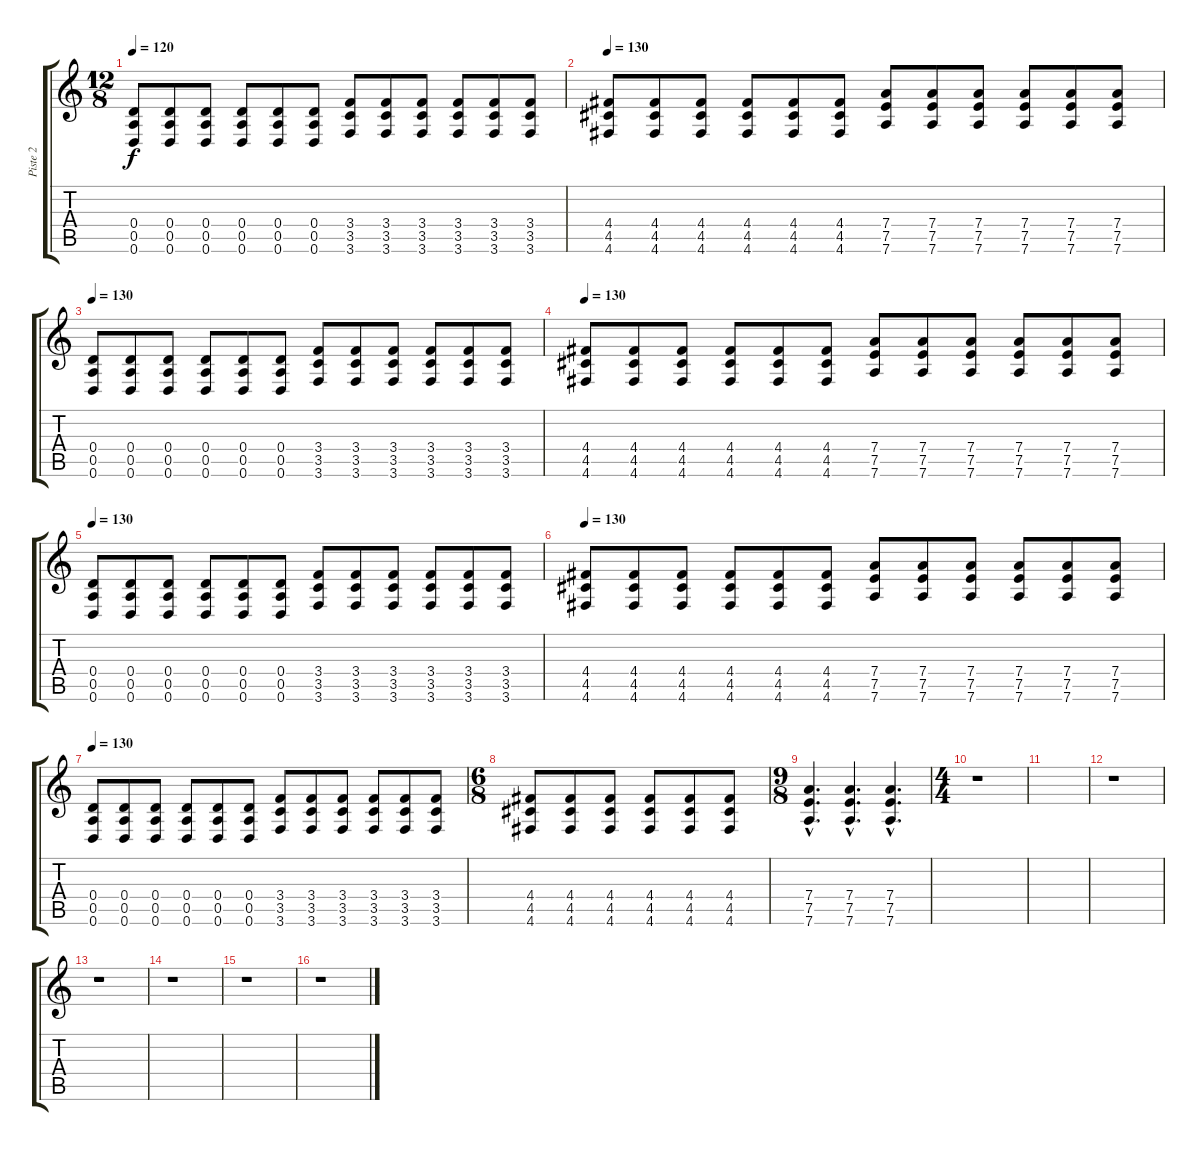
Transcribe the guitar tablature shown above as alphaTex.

\track ("Piste 2" "Piste 2") {instrument electricguitarmuted}
\staff {score tabs}
\tuning (E4 B3 G3 D3 A2 D2) {hide}
\ts (12 8)
\tempo 120
\tempo 130
\tempo 120
\clef g2
\ks c
(0.4 0.5 0.6).8{dy f instrument electricguitarmuted} (0.4 0.5 0.6).8 (0.4 0.5 0.6).8 (0.4 0.5 0.6).8 (0.4 0.5 0.6).8 (0.4 0.5 0.6).8 (3.4 3.5 3.6).8 (3.4 3.5 3.6).8 (3.4 3.5 3.6).8 (3.4 3.5 3.6).8 (3.4 3.5 3.6).8 (3.4 3.5 3.6).8 |
\tempo 130
(4.4 4.5 4.6).8 (4.4 4.5 4.6).8 (4.4 4.5 4.6).8 (4.4 4.5 4.6).8 (4.4 4.5 4.6).8 (4.4 4.5 4.6).8 (7.4 7.5 7.6).8 (7.4 7.5 7.6).8 (7.4 7.5 7.6).8 (7.4 7.5 7.6).8 (7.4 7.5 7.6).8 (7.4 7.5 7.6).8 |
\tempo 130
(0.4 0.5 0.6).8 (0.4 0.5 0.6).8 (0.4 0.5 0.6).8 (0.4 0.5 0.6).8 (0.4 0.5 0.6).8 (0.4 0.5 0.6).8 (3.4 3.5 3.6).8 (3.4 3.5 3.6).8 (3.4 3.5 3.6).8 (3.4 3.5 3.6).8 (3.4 3.5 3.6).8 (3.4 3.5 3.6).8 |
\tempo 130
(4.4 4.5 4.6).8 (4.4 4.5 4.6).8 (4.4 4.5 4.6).8 (4.4 4.5 4.6).8 (4.4 4.5 4.6).8 (4.4 4.5 4.6).8 (7.4 7.5 7.6).8 (7.4 7.5 7.6).8 (7.4 7.5 7.6).8 (7.4 7.5 7.6).8 (7.4 7.5 7.6).8 (7.4 7.5 7.6).8 |
\tempo 130
(0.4 0.5 0.6).8 (0.4 0.5 0.6).8 (0.4 0.5 0.6).8 (0.4 0.5 0.6).8 (0.4 0.5 0.6).8 (0.4 0.5 0.6).8 (3.4 3.5 3.6).8 (3.4 3.5 3.6).8 (3.4 3.5 3.6).8 (3.4 3.5 3.6).8 (3.4 3.5 3.6).8 (3.4 3.5 3.6).8 |
\tempo 130
(4.4 4.5 4.6).8 (4.4 4.5 4.6).8 (4.4 4.5 4.6).8 (4.4 4.5 4.6).8 (4.4 4.5 4.6).8 (4.4 4.5 4.6).8 (7.4 7.5 7.6).8 (7.4 7.5 7.6).8 (7.4 7.5 7.6).8 (7.4 7.5 7.6).8 (7.4 7.5 7.6).8 (7.4 7.5 7.6).8 |
\tempo 130
(0.4 0.5 0.6).8 (0.4 0.5 0.6).8 (0.4 0.5 0.6).8 (0.4 0.5 0.6).8 (0.4 0.5 0.6).8 (0.4 0.5 0.6).8 (3.4 3.5 3.6).8 (3.4 3.5 3.6).8 (3.4 3.5 3.6).8 (3.4 3.5 3.6).8 (3.4 3.5 3.6).8 (3.4 3.5 3.6).8 |
\ts (6 8)
(4.4 4.5 4.6).8 (4.4 4.5 4.6).8 (4.4 4.5 4.6).8 (4.4 4.5 4.6).8 (4.4 4.5 4.6).8 (4.4 4.5 4.6).8 |
\ts (9 8)
(7.4{hac} 7.5{hac} 7.6{hac}).4{d} (7.4{hac} 7.5{hac} 7.6{hac}).4{d} (7.4{hac} 7.5{hac} 7.6{hac}).4{d} |
\ts (4 4)
r.1 |
|
r.1 |
r.1 |
r.1 |
r.1 |
r.1
